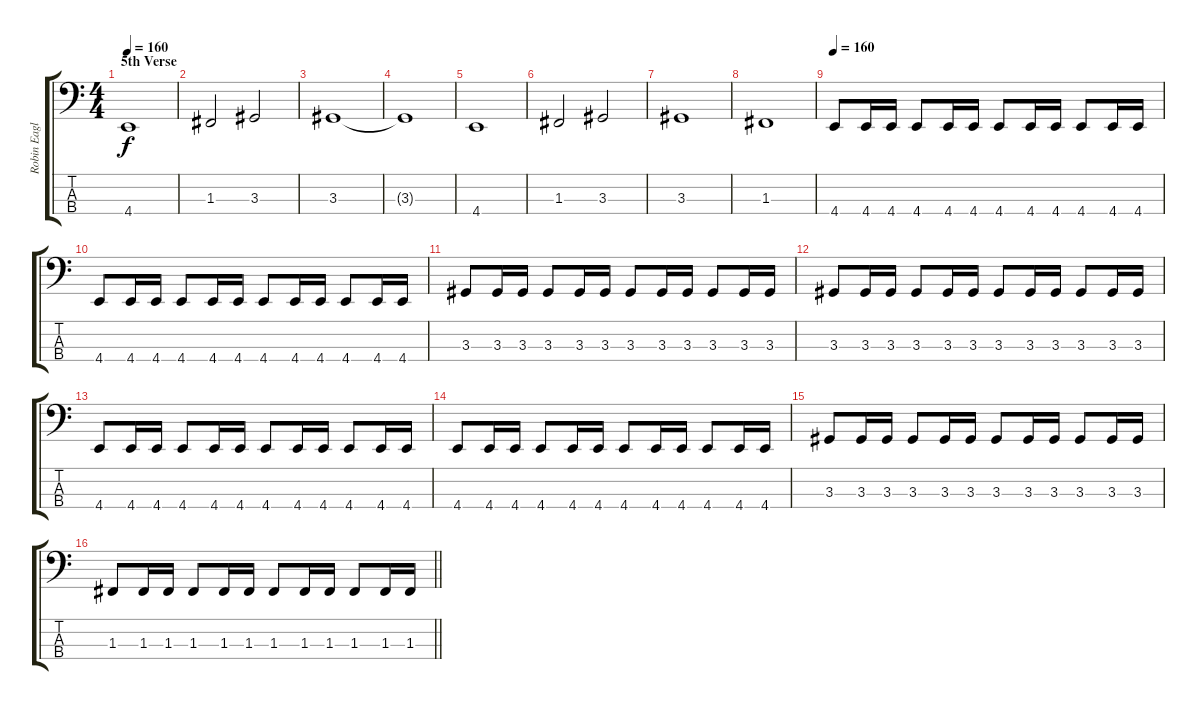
\track ("Robin Eaglestone" "Robin Eagl") {instrument electricbasspick}
\staff {score tabs}
\tuning (Eb2 Bb1 F1 C1) {hide}
\ts (4 4)
\section ("" "5th Verse")
\tempo 160
\clef f4
\ks c
4.4.1{dy f} |
1.3.2 3.3.2 |
3.3.1 |
3.3{t}.1 |
4.4.1 |
1.3.2 3.3.2 |
3.3.1 |
1.3.1 |
\tempo 160
4.4.8 4.4.16 4.4.16 4.4.8 4.4.16 4.4.16 4.4.8 4.4.16 4.4.16 4.4.8 4.4.16 4.4.16 |
4.4.8 4.4.16 4.4.16 4.4.8 4.4.16 4.4.16 4.4.8 4.4.16 4.4.16 4.4.8 4.4.16 4.4.16 |
3.3.8 3.3.16 3.3.16 3.3.8 3.3.16 3.3.16 3.3.8 3.3.16 3.3.16 3.3.8 3.3.16 3.3.16 |
3.3.8 3.3.16 3.3.16 3.3.8 3.3.16 3.3.16 3.3.8 3.3.16 3.3.16 3.3.8 3.3.16 3.3.16 |
4.4.8 4.4.16 4.4.16 4.4.8 4.4.16 4.4.16 4.4.8 4.4.16 4.4.16 4.4.8 4.4.16 4.4.16 |
4.4.8 4.4.16 4.4.16 4.4.8 4.4.16 4.4.16 4.4.8 4.4.16 4.4.16 4.4.8 4.4.16 4.4.16 |
3.3.8 3.3.16 3.3.16 3.3.8 3.3.16 3.3.16 3.3.8 3.3.16 3.3.16 3.3.8 3.3.16 3.3.16 |
\barLineRight lightlight
1.3.8 1.3.16 1.3.16 1.3.8 1.3.16 1.3.16 1.3.8 1.3.16 1.3.16 1.3.8 1.3.16 1.3.16
